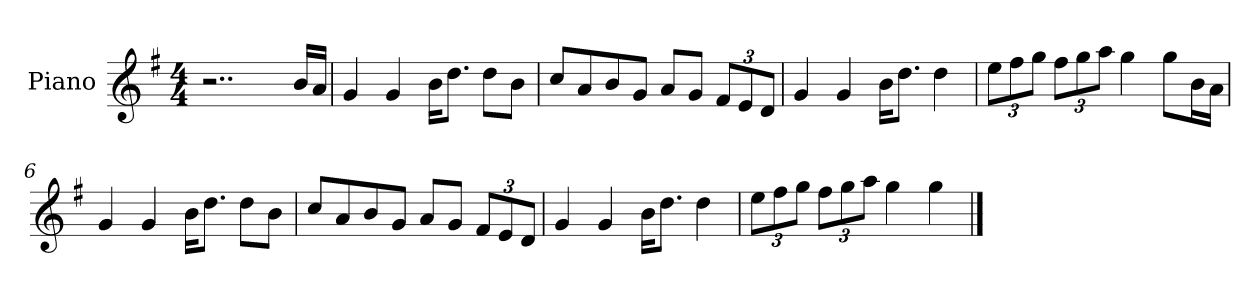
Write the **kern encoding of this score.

**kern
*part1
*staff1
*I"Piano
*I'Pno
*clefG2
*k[f#]
*M4/4
=1
2..r
16b/LL
16a/JJ
=2
4g/
4g/
16b\KL
8.dd\J
8dd\L
8b\J
=3
8cc/L
8a/
8b/
8g/J
8a/L
8g/J
*Xbrackettup
12f#/L
12e/
12d/J
=4
4g/
4g/
16b\KL
8.dd\J
4dd\
=5
12ee\L
12ff#\
12gg\J
12ff#\L
12gg\
12aa\J
4gg\
8gg\L
16b\L
16a\JJ
=6
4g/
4g/
16b\KL
8.dd\J
8dd\L
8b\J
=7
8cc/L
8a/
8b/
8g/J
8a/L
8g/J
12f#/L
12e/
12d/J
=8
4g/
4g/
16b\KL
8.dd\J
4dd\
=9
12ee\L
12ff#\
12gg\J
12ff#\L
12gg\
12aa\J
4gg\
4gg\
==
*-
